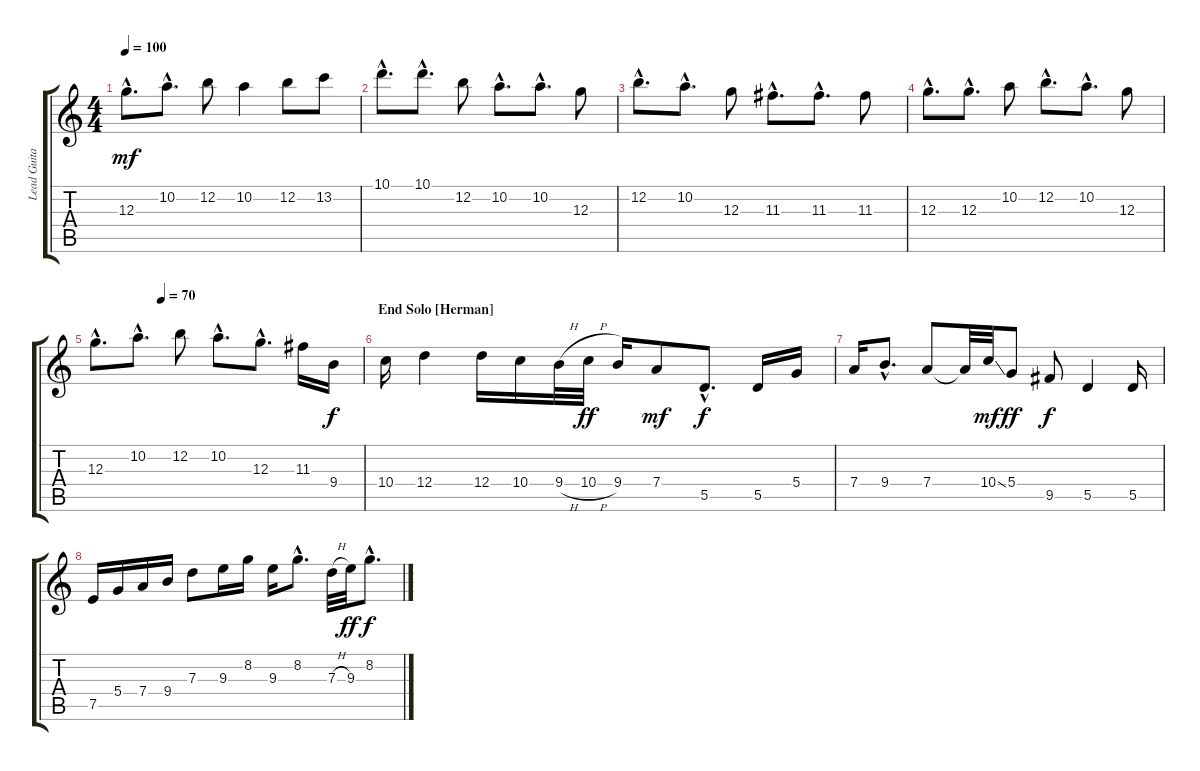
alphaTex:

\track ("Lead Guitar 2" "Lead Guita") {instrument distortionguitar}
\staff {score tabs}
\tuning (E4 B3 G3 D3 A2 E2) {hide}
\ts (4 4)
\tempo 100
\clef g2
\ks c
12.3{hac}.8{d dy mf} 10.2{hac}.8{d} 12.2.8 10.2.4 12.2.8 13.2.8 |
10.1{hac}.8{d} 10.1{hac}.8{d} 12.2.8 10.2{hac}.8{d} 10.2{hac}.8{d} 12.3.8 |
12.2{hac}.8{d} 10.2{hac}.8{d} 12.3.8 11.3{hac}.8{d} 11.3{hac}.8{d} 11.3.8 |
12.3{hac}.8{d} 12.3{hac}.8{d} 10.2.8 12.2{hac}.8{d} 10.2{hac}.8{d} 12.3.8 |
\tempo (70 0.25)
12.3{hac}.8{d} 10.2{hac}.8{d} 12.2.8 10.2{hac}.8{d} 12.3{hac}.8{d} 11.3.16 9.4.16{dy f volume 10 balance 7 instrument overdrivenguitar} |
\section ("" "End Solo [Herman]")
10.4.16 12.4.4 12.4.16 10.4.16 9.4{h}.32 10.4{h}.32{dy ff} 9.4.16 7.4.8{dy mf} 5.5{hac}.8{d dy f} 5.5.16 5.4.16 |
7.4.16 9.4{hac}.8{d} 7.4.8 7.4{t}.32 10.4{ss}.32{dy mf} 5.4.8{dy ff} 9.5.8{dy f} 5.5.4 5.5.16 |
7.5.16 5.4.16 7.4.16 9.4.16 7.3.8 9.3.16 8.2.16 9.3.16 8.2{hac}.8{d} 7.3{h}.32 9.3.32{dy ff} 8.2{hac}.8{d dy f}
